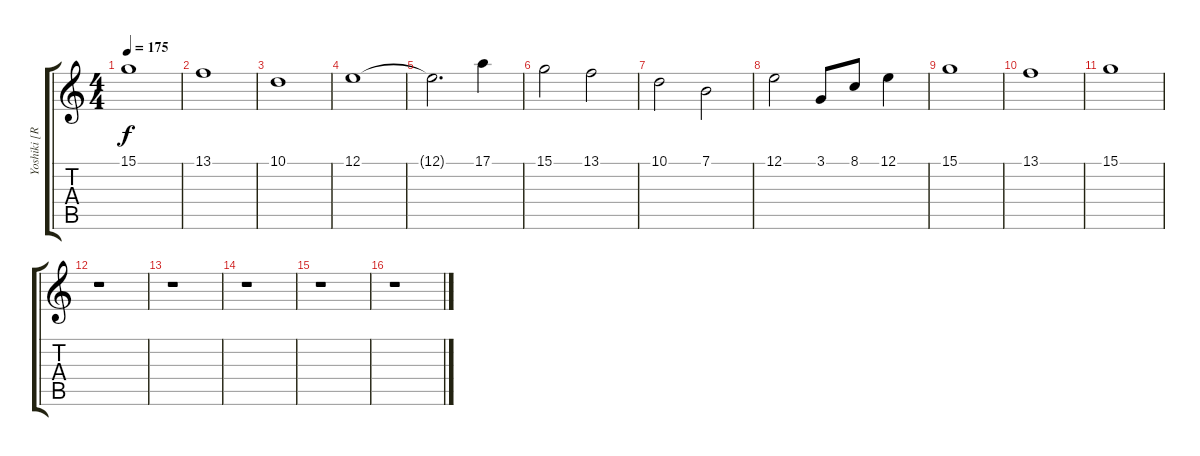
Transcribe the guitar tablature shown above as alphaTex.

\track ("Yoshiki [R]" "Yoshiki [R") {instrument acousticgrandpiano}
\staff {score tabs}
\tuning (E4 B3 G3 D3 A2 E2) {hide}
\ts (4 4)
\tempo 175
\clef g2
\ks c
15.1.1{dy f} |
13.1.1 |
10.1.1 |
12.1.1 |
12.1{t}.2{d} 17.1.4 |
15.1.2 13.1.2 |
10.1.2 7.1.2 |
12.1.2 3.1.8 8.1.8 12.1.4 |
15.1.1 |
13.1.1 |
15.1.1 |
r.1 |
r.1 |
r.1 |
r.1 |
r.1
